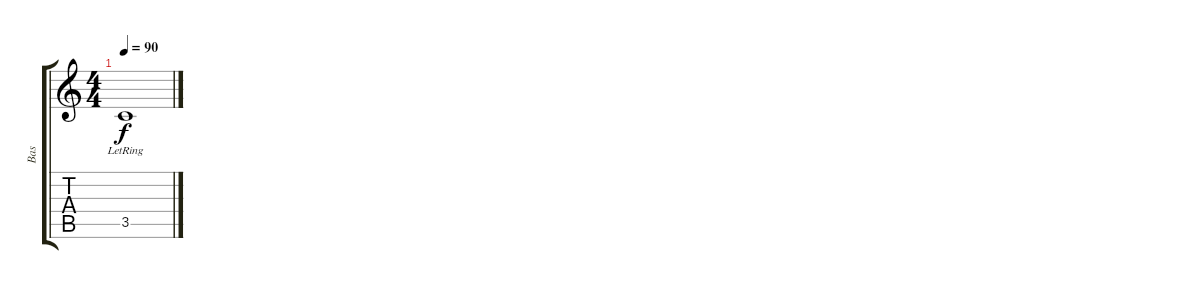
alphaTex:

\track ("Bas" "Bas") {instrument acousticbass}
\staff {score tabs}
\tuning (E4 B3 G3 D3 A2 E2) {hide}
\ts (4 4)
\tempo 90
\clef g2
\ks c
3.5{lr}.1{dy f}
